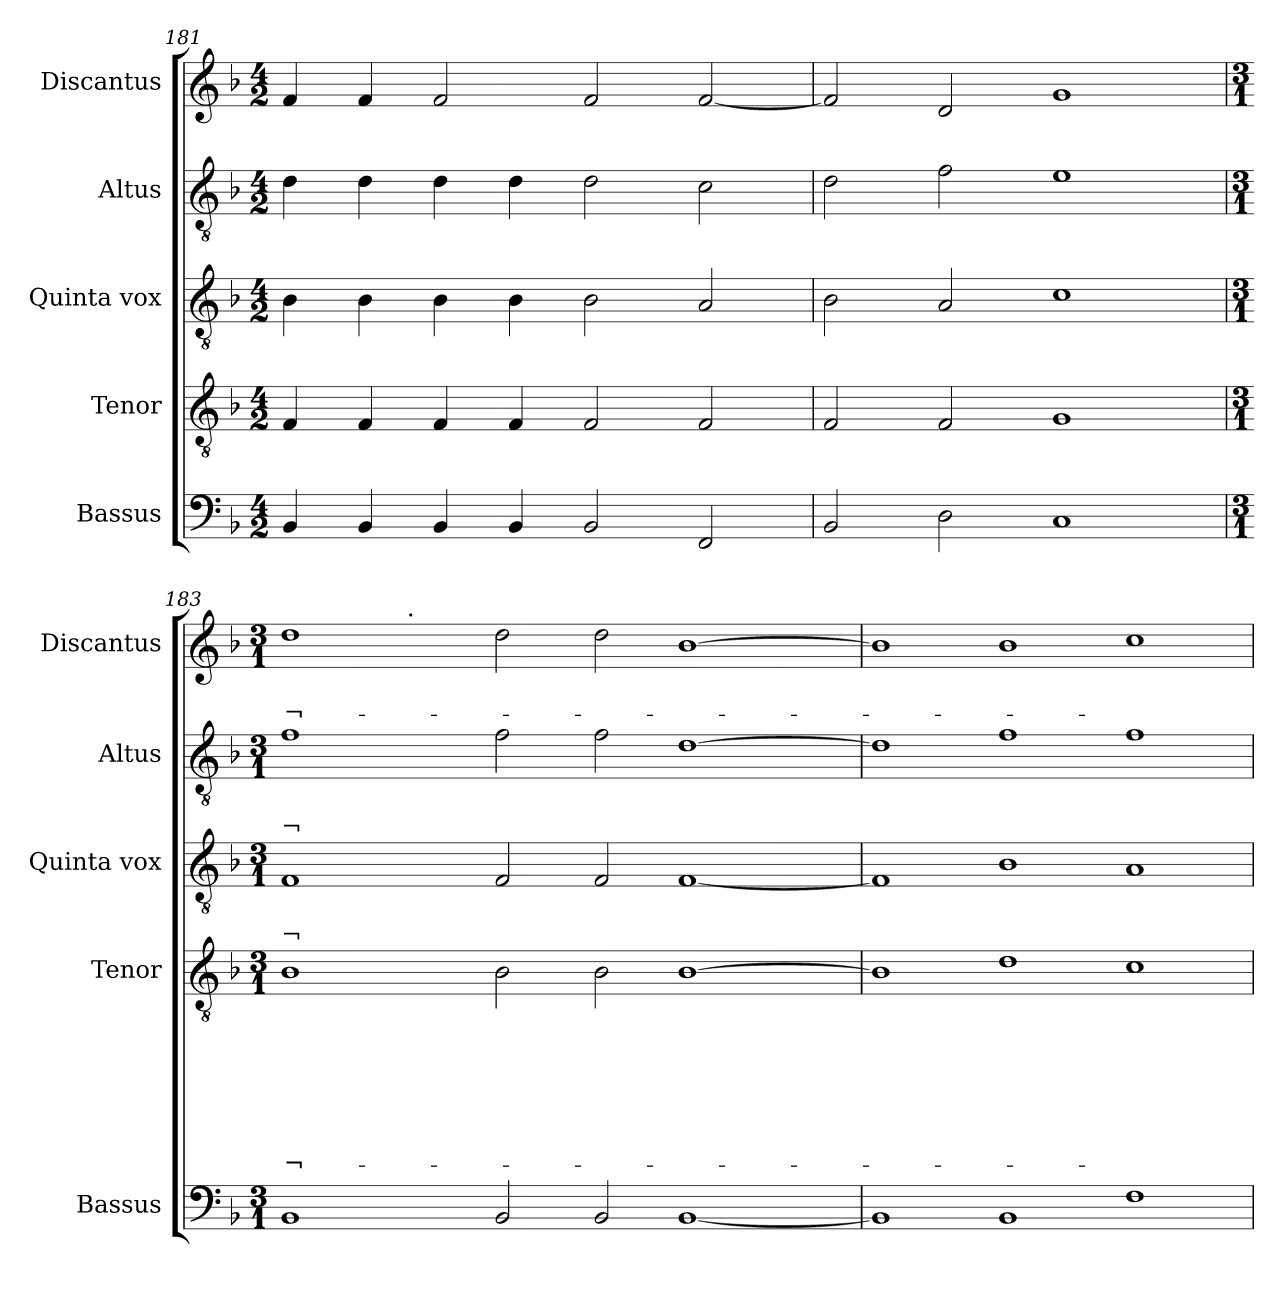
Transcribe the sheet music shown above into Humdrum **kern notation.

**kern	**kern	**text	**text	**text	**text	**text	**text	**text	**kern	**kern	**kern	**text	**text
*part5	*part4	*part4	*part4	*part4	*part4	*part4	*part4	*part4	*part3	*part2	*part1	*part1	*part1
*staff5	*staff4	*staff4	*staff4	*staff4	*staff4	*staff4	*staff4	*staff4	*staff3	*staff2	*staff1	*staff1	*staff1
*I"Bassus	*I"Tenor	*	*	*	*	*	*	*	*I"Quinta vox	*I"Altus	*I"Discantus	*	*
*I'Bassus	*I'Tenor	*	*	*	*	*	*	*	*I'Quinta vox	*I'Altus	*I'Discantus	*	*
*clefF4	*clefGv2	*	*	*	*	*	*	*	*clefGv2	*clefGv2	*clefG2	*	*
*ITrd-3c-5	*ITrd-3c-5	*	*	*	*	*	*	*	*	*ITrd-3c-5	*ITrd-3c-5	*	*
*k[b-e-]	*k[b-e-]	*	*	*	*	*	*	*	*k[b-]	*k[b-e-]	*k[b-e-]	*	*
*B-:	*B-:	*	*	*	*	*	*	*	*F:	*B-:	*B-:	*	*
*M4/2	*M4/2	*	*	*	*	*	*	*	*M4/2	*M4/2	*M4/2	*	*
=181	=181	=181	=181	=181	=181	=181	=181	=181	=181	=181	=181	=181	=181
4E-/	4B-/	.	.	.	.	.	.	.	4B-\	4g\	4b-/	.	.
4E-/	4B-/	.	.	.	.	.	.	.	4B-\	4g\	4b-/	.	.
4E-/	4B-/	.	.	.	.	.	.	.	4B-\	4g\	2b-/	.	.
4E-/	4B-/	.	.	.	.	.	.	.	4B-\	4g\	.	.	.
2E-/	2B-/	.	.	.	.	.	.	.	2B-\	2g\	2b-/	.	.
2BB-/	2B-/	.	.	.	.	.	.	.	2A/	2f\	[<2b-/	.	.
!!LO:LB:g=z
=182	=182	=182	=182	=182	=182	=182	=182	=182	=182	=182	=182	=182	=182
2E-/	2B-/	.	.	.	.	.	.	.	2B-\	2g\	2b-/]	.	.
2G\	2B-/	.	.	.	.	.	.	.	2A/	2b-\	2g/	.	.
1F	1c	.	.	.	.	.	.	.	1c	1a	1cc	.	.
=183	=183	=183	=183	=183	=183	=183	=183	=183	=183	=183	=183	=183	=183
*M3/1	*M3/1	*	*	*	*	*	*	*	*M3/1	*M3/1	*M3/1	*	*
!	!	!	!	!	!	!	!	!	!	!	!LO:TX:a:t=¬	!	!
!	!	!	!	!	!	!	!	!	!LO:TX:a:t=¬	!	!	!	!
!	!LO:TX:a:t=¬	!	!	!	!	!	!	!	!	!	!	!	!
!	!	!	!	!	!	!	!	!LO:LY:b	!	!	!	!	!LO:LY:b
*	*	*	*	*	*	*	*	*	*	*	*^	*	*
1E-	1e-	.	.	.	.	.	.	¬-	1F	1b-	1gg	4ryy	.	¬-
.	.	.	.	.	.	.	.	.	.	.	.	8ryy	.	.
.	.	.	.	.	.	.	.	.	.	.	.	16ryy	.	.
.	.	.	.	.	.	.	.	.	.	.	.	64ryy	.	.
!	!	!	!	!	!	!	!	!	!	!	!	!LO:TX:a:t=.	!	!
.	.	.	.	.	.	.	.	.	.	.	.	1ryy	.	.
2E-/	2e-\	.	.	.	.	.	.	.	2F/	2b-\	2gg\	.	.	.
.	.	.	.	.	.	.	.	.	.	.	.	1ryy	.	.
2E-/	2e-\	.	.	.	.	.	.	.	2F/	2b-\	2gg\	.	.	.
[<1E-	[>1e-	.	.	.	.	.	.	.	[<1F	[>1g	[>1ee-	.	.	.
.	.	.	.	.	.	.	.	.	.	.	.	2ryy	.	.
.	.	.	.	.	.	.	.	.	.	.	.	32.ryy	.	.
*	*	*	*	*	*	*	*	*	*	*	*v	*v	*	*
=184	=184	=184	=184	=184	=184	=184	=184	=184	=184	=184	=184	=184	=184
1E-]	1e-]	.	.	.	.	.	.	.	1F]	1g]	1ee-]	.	.
1E-	1g	.	.	.	.	.	.	.	1B-	1b-	1ee-	.	.
1B-	1f	.	.	.	.	.	.	.	1A	1b-	1ff	.	.
=	=	=	=	=	=	=	=	=	=	=	=	=	=
*-	*-	*-	*-	*-	*-	*-	*-	*-	*-	*-	*-	*-	*-
